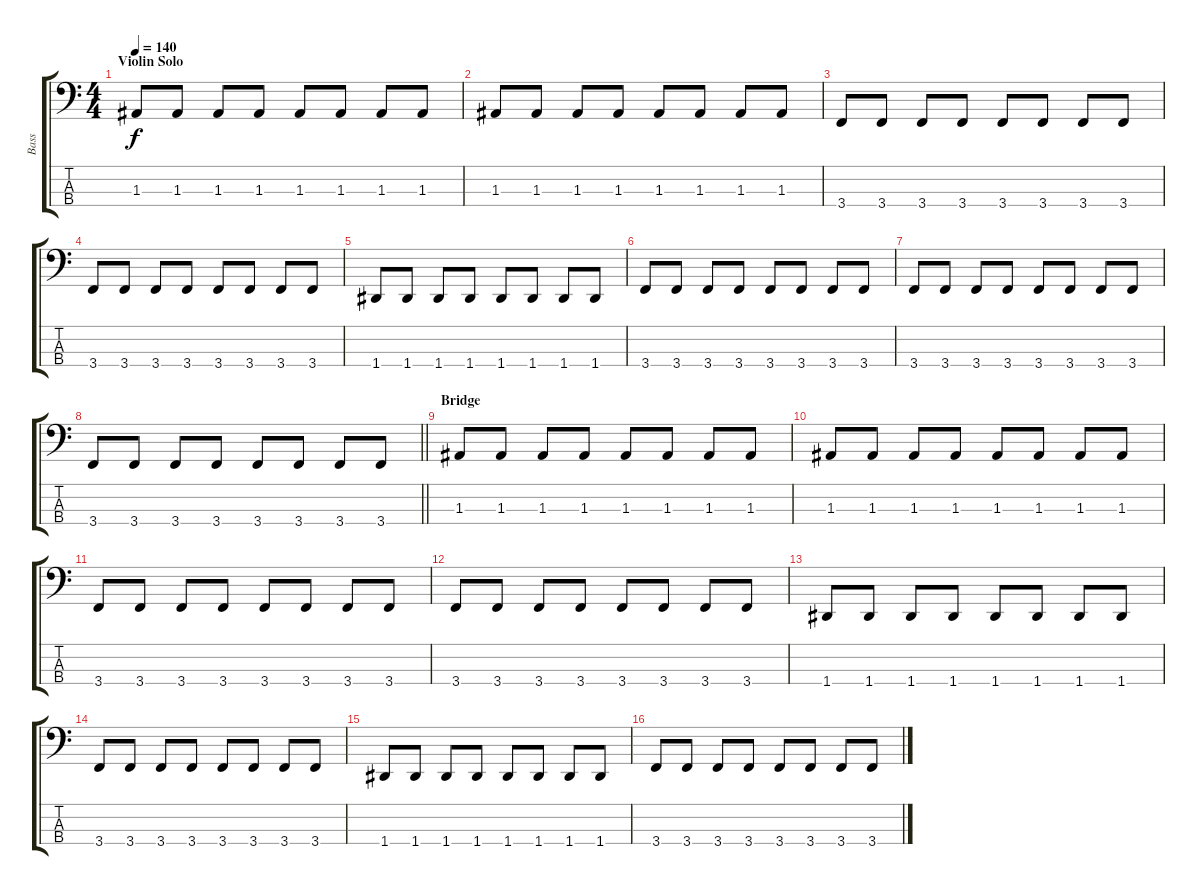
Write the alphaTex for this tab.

\track ("Bass" "Bass") {instrument electricbassfinger}
\staff {score tabs}
\tuning (G2 D2 A1 D1) {hide}
\ts (4 4)
\section ("" "Violin Solo")
\tempo 140
\clef f4
\ks c
1.3.8{dy f} 1.3.8 1.3.8 1.3.8 1.3.8 1.3.8 1.3.8 1.3.8 |
1.3.8 1.3.8 1.3.8 1.3.8 1.3.8 1.3.8 1.3.8 1.3.8 |
3.4.8 3.4.8 3.4.8 3.4.8 3.4.8 3.4.8 3.4.8 3.4.8 |
3.4.8 3.4.8 3.4.8 3.4.8 3.4.8 3.4.8 3.4.8 3.4.8 |
1.4.8 1.4.8 1.4.8 1.4.8 1.4.8 1.4.8 1.4.8 1.4.8 |
3.4.8 3.4.8 3.4.8 3.4.8 3.4.8 3.4.8 3.4.8 3.4.8 |
3.4.8 3.4.8 3.4.8 3.4.8 3.4.8 3.4.8 3.4.8 3.4.8 |
\barLineRight lightlight
3.4.8 3.4.8 3.4.8 3.4.8 3.4.8 3.4.8 3.4.8 3.4.8 |
\section ("" "Bridge")
1.3.8 1.3.8 1.3.8 1.3.8 1.3.8 1.3.8 1.3.8 1.3.8 |
1.3.8 1.3.8 1.3.8 1.3.8 1.3.8 1.3.8 1.3.8 1.3.8 |
3.4.8 3.4.8 3.4.8 3.4.8 3.4.8 3.4.8 3.4.8 3.4.8 |
3.4.8 3.4.8 3.4.8 3.4.8 3.4.8 3.4.8 3.4.8 3.4.8 |
1.4.8 1.4.8 1.4.8 1.4.8 1.4.8 1.4.8 1.4.8 1.4.8 |
3.4.8 3.4.8 3.4.8 3.4.8 3.4.8 3.4.8 3.4.8 3.4.8 |
1.4.8 1.4.8 1.4.8 1.4.8 1.4.8 1.4.8 1.4.8 1.4.8 |
3.4.8 3.4.8 3.4.8 3.4.8 3.4.8 3.4.8 3.4.8 3.4.8
